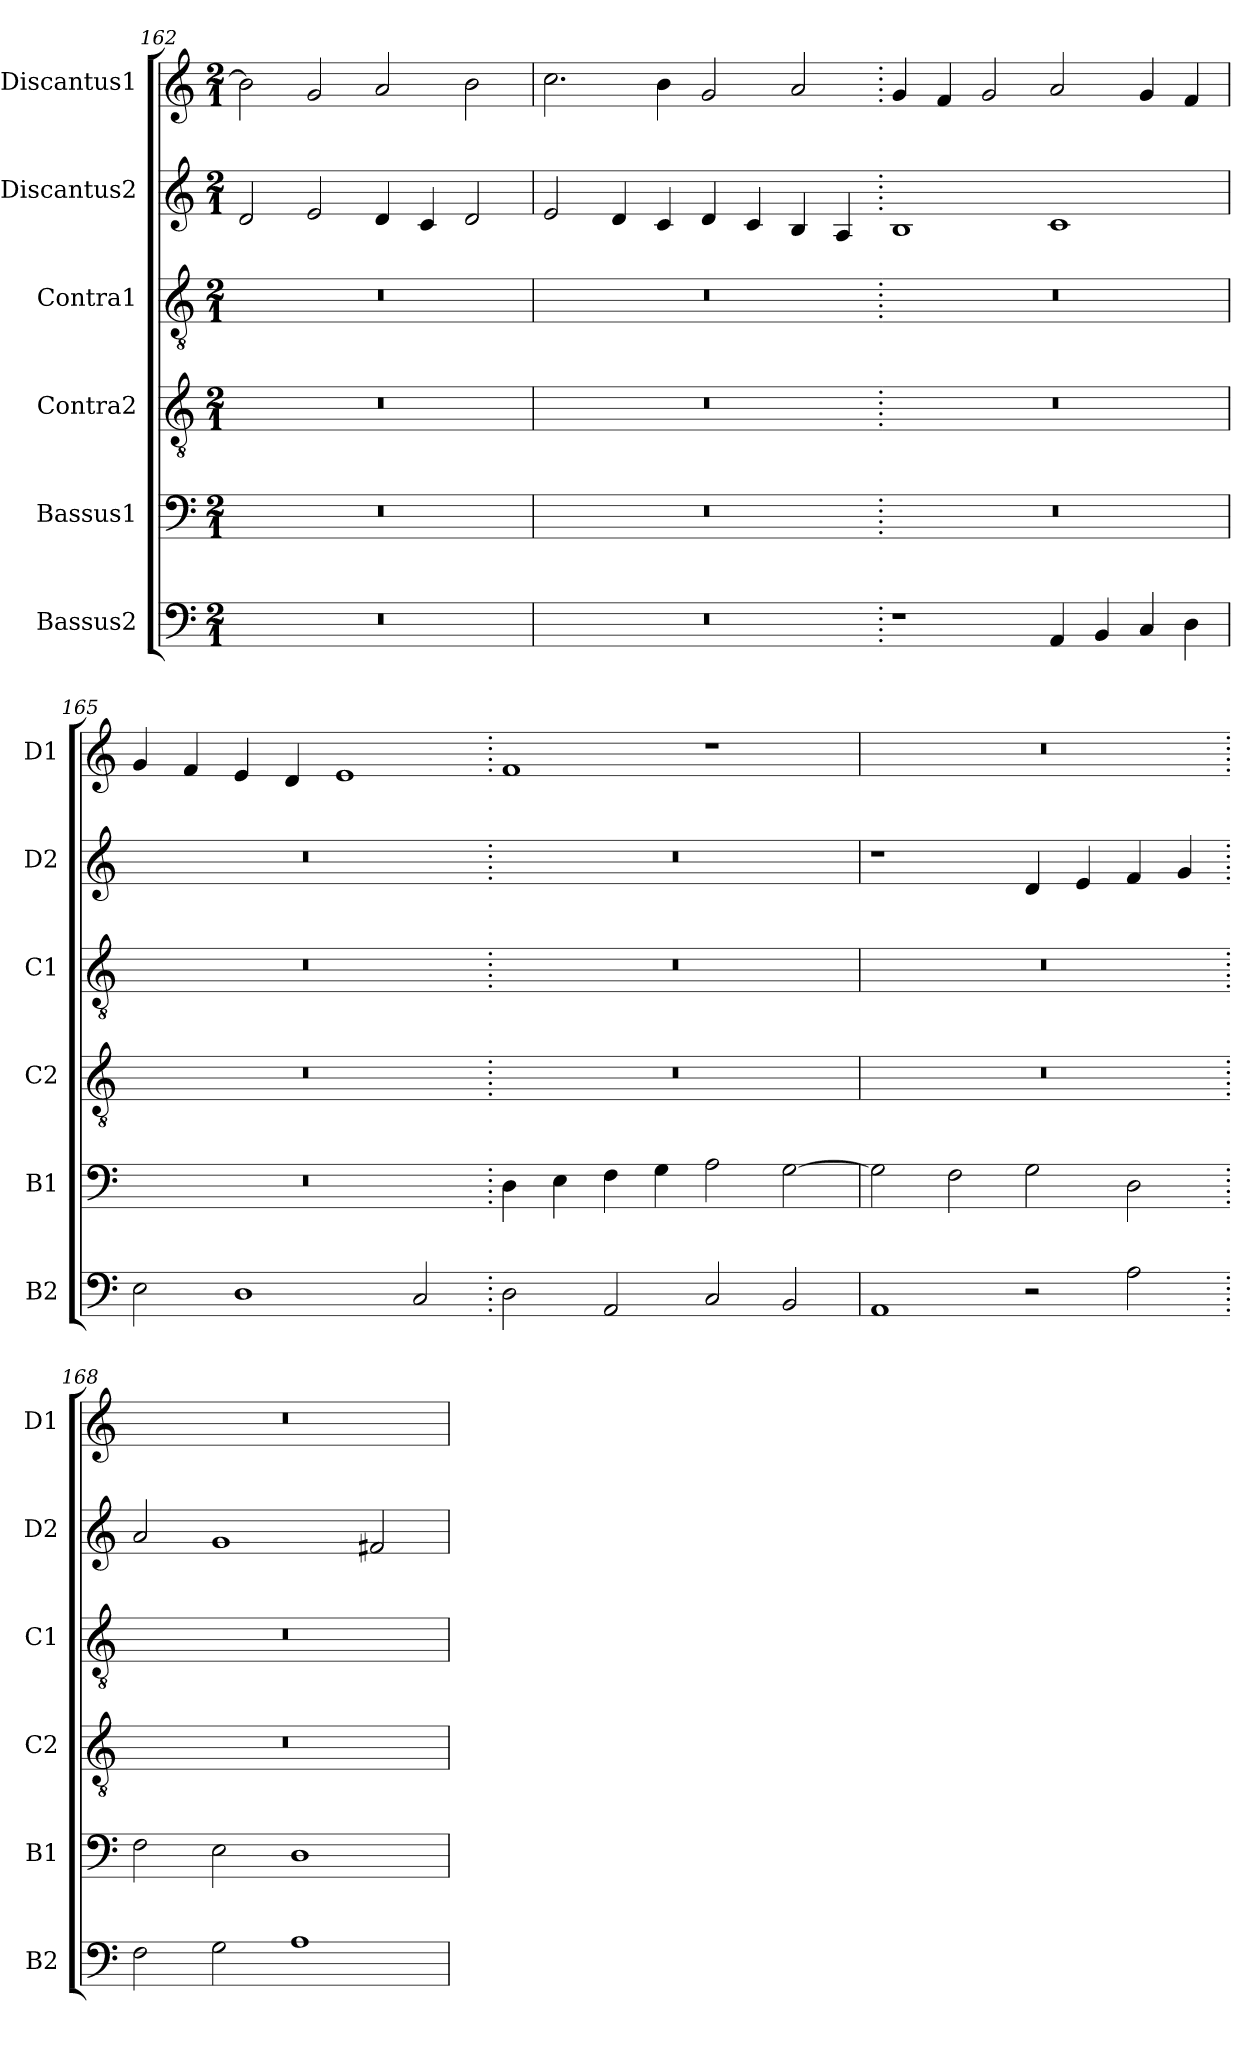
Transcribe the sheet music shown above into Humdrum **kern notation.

**kern	**kern	**kern	**kern	**kern	**kern
*part6	*part5	*part4	*part3	*part2	*part1
*staff6	*staff5	*staff4	*staff3	*staff2	*staff1
*I"Bassus2	*I"Bassus1	*I"Contra2	*I"Contra1	*I"Discantus2	*I"Discantus1
*I'B2	*I'B1	*I'C2	*I'C1	*I'D2	*I'D1
*clefF4	*clefF4	*clefGv2	*clefGv2	*clefG2	*clefG2
*k[]	*k[]	*k[]	*k[]	*k[]	*k[]
*M2/1	*M2/1	*M2/1	*M2/1	*M2/1	*M2/1
=162	=162	=162	=162	=162	=162
0r	0r	0r	0r	2d/	2b\]
.	.	.	.	2e/	2g/
.	.	.	.	4d/	2a/
.	.	.	.	4c/	.
.	.	.	.	2d/	2b\
=163	=163	=163	=163	=163	=163
0r	0r	0r	0r	2e/	2.cc\
.	.	.	.	4d/	.
.	.	.	.	4c/	4b\
.	.	.	.	4d/	2g/
.	.	.	.	4c/	.
.	.	.	.	4B/	2a/
.	.	.	.	4A/	.
=164.	=164.	=164.	=164.	=164.	=164.
1r	0r	0r	0r	1B	4g/
.	.	.	.	.	4f/
.	.	.	.	.	2g/
4AA/	.	.	.	1c	2a/
4BB/	.	.	.	.	.
4C/	.	.	.	.	4g/
4D\	.	.	.	.	4f/
=165	=165	=165	=165	=165	=165
2E\	0r	0r	0r	0r	4g/
.	.	.	.	.	4f/
1D	.	.	.	.	4e/
.	.	.	.	.	4d/
.	.	.	.	.	1e
2C/	.	.	.	.	.
=166.	=166.	=166.	=166.	=166.	=166.
2D\	4D\	0r	0r	0r	1f
.	4E\	.	.	.	.
2AA/	4F\	.	.	.	.
.	4G\	.	.	.	.
2C/	2A\	.	.	.	1r
2BB/	[2G\	.	.	.	.
=167	=167	=167	=167	=167	=167
1AA	2G\]	0r	0r	1r	0r
.	2F\	.	.	.	.
2r	2G\	.	.	4d/	.
.	.	.	.	4e/	.
2A\	2D\	.	.	4f/	.
.	.	.	.	4g/	.
=168.	=168.	=168.	=168.	=168.	=168.
2F\	2F\	0r	0r	2a/	0r
2G\	2E\	.	.	1g	.
1A	1D	.	.	.	.
.	.	.	.	2f#X/	.
=	=	=	=	=	=
*-	*-	*-	*-	*-	*-
